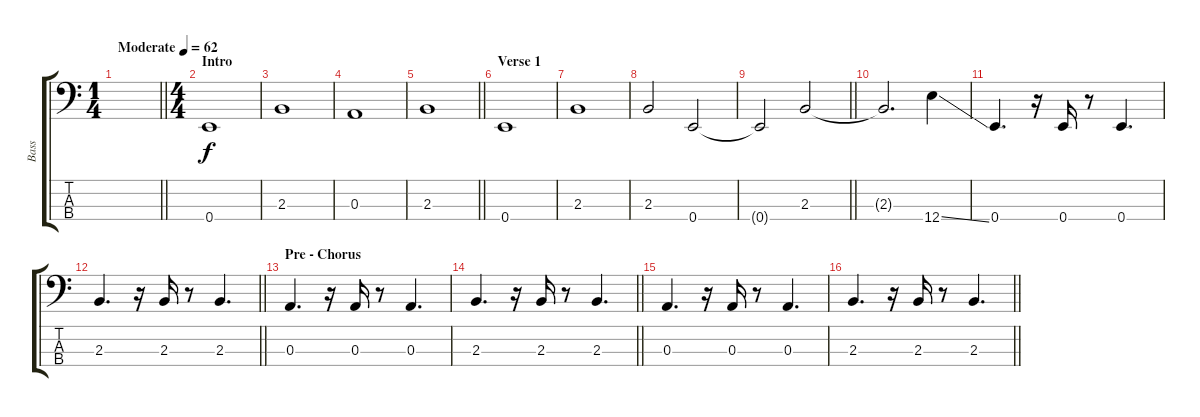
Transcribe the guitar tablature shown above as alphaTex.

\track ("Bass" "Bass") {instrument electricbassfinger}
\staff {score tabs}
\tuning (G2 D2 A1 E1) {hide}
\ts (1 4)
\tempo (62 "Moderate")
\clef f4
\barLineRight lightlight
\ks c
|
\ts (4 4)
\section ("" "Intro")
0.4.1 |
2.3.1 |
0.3.1 |
\barLineRight lightlight
2.3.1 |
\section ("" "Verse 1")
0.4.1 |
2.3.1 |
2.3.2 0.4.2 |
\barLineRight lightlight
0.4{t}.2 2.3.2 |
2.3{t}.2{d} 12.4{ss}.4 |
0.4.4{d} r.16 0.4.16 r.8 0.4.4{d} |
\barLineRight lightlight
2.3.4{d} r.16 2.3.16 r.8 2.3.4{d} |
\section ("" "Pre - Chorus")
0.3.4{d} r.16 0.3.16 r.8 0.3.4{d} |
\barLineRight lightlight
2.3.4{d} r.16 2.3.16 r.8 2.3.4{d} |
0.3.4{d} r.16 0.3.16 r.8 0.3.4{d} |
\barLineRight lightlight
2.3.4{d} r.16 2.3.16 r.8 2.3.4{d}
